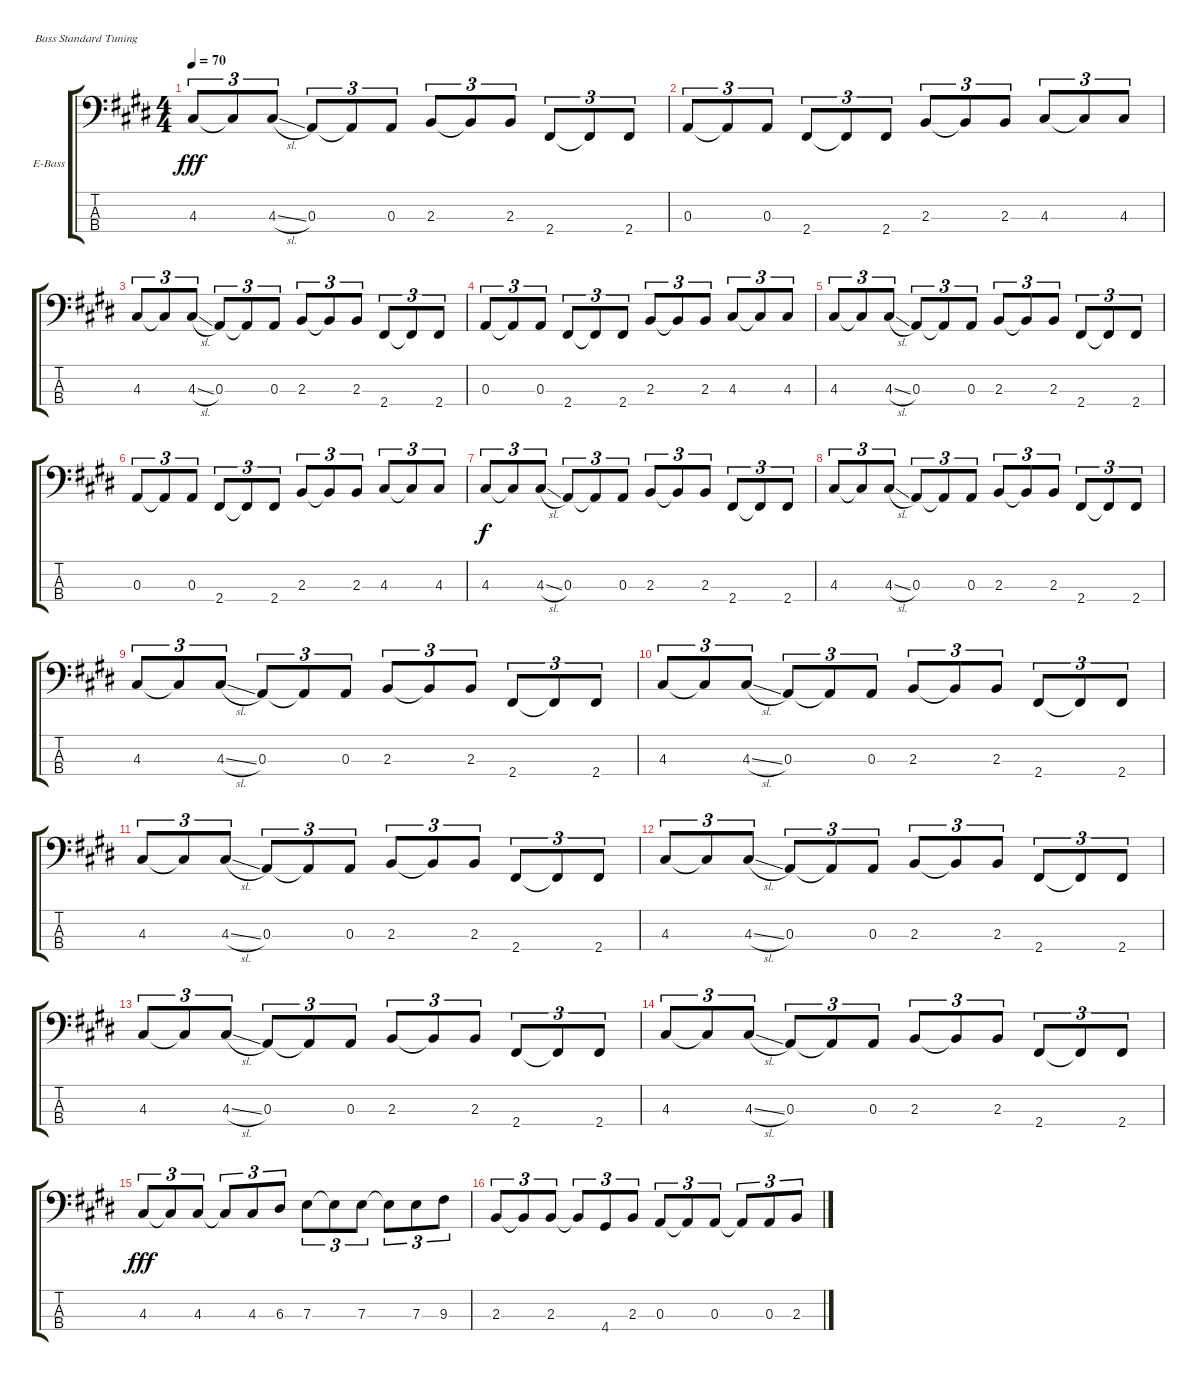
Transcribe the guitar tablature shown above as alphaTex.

\defaultSystemsLayout 4
\bracketExtendMode groupsimilarinstruments
\firstSystemTrackNameOrientation horizontal
\otherSystemsTrackNameOrientation horizontal
\track ("Electric Bass" "E-Bass") {instrument electricbassfinger}
\staff {score tabs}
\tuning (G2 D2 A1 E1)
\ts (4 4)
\tempo 70
\clef f4
\ks c#minor
4.3.8{tu (3 2) dy fff} 4.3{t}.8{tu (3 2)} 4.3{sl}.8{tu (3 2)} 0.3.8{tu (3 2)} 0.3{t}.8{tu (3 2)} 0.3.8{tu (3 2)} 2.3.8{tu (3 2)} 2.3{t}.8{tu (3 2)} 2.3.8{tu (3 2)} 2.4.8{tu (3 2)} 2.4{t}.8{tu (3 2)} 2.4.8{tu (3 2)} |
0.3.8{tu (3 2)} 0.3{t}.8{tu (3 2)} 0.3.8{tu (3 2)} 2.4.8{tu (3 2)} 2.4{t}.8{tu (3 2)} 2.4.8{tu (3 2)} 2.3.8{tu (3 2)} 2.3{t}.8{tu (3 2)} 2.3.8{tu (3 2)} 4.3.8{tu (3 2)} 4.3{t}.8{tu (3 2)} 4.3.8{tu (3 2)} |
4.3.8{tu (3 2)} 4.3{t}.8{tu (3 2)} 4.3{sl}.8{tu (3 2)} 0.3.8{tu (3 2)} 0.3{t}.8{tu (3 2)} 0.3.8{tu (3 2)} 2.3.8{tu (3 2)} 2.3{t}.8{tu (3 2)} 2.3.8{tu (3 2)} 2.4.8{tu (3 2)} 2.4{t}.8{tu (3 2)} 2.4.8{tu (3 2)} |
0.3.8{tu (3 2)} 0.3{t}.8{tu (3 2)} 0.3.8{tu (3 2)} 2.4.8{tu (3 2)} 2.4{t}.8{tu (3 2)} 2.4.8{tu (3 2)} 2.3.8{tu (3 2)} 2.3{t}.8{tu (3 2)} 2.3.8{tu (3 2)} 4.3.8{tu (3 2)} 4.3{t}.8{tu (3 2)} 4.3.8{tu (3 2)} |
4.3.8{tu (3 2)} 4.3{t}.8{tu (3 2)} 4.3{sl}.8{tu (3 2)} 0.3.8{tu (3 2)} 0.3{t}.8{tu (3 2)} 0.3.8{tu (3 2)} 2.3.8{tu (3 2)} 2.3{t}.8{tu (3 2)} 2.3.8{tu (3 2)} 2.4.8{tu (3 2)} 2.4{t}.8{tu (3 2)} 2.4.8{tu (3 2)} |
0.3.8{tu (3 2)} 0.3{t}.8{tu (3 2)} 0.3.8{tu (3 2)} 2.4.8{tu (3 2)} 2.4{t}.8{tu (3 2)} 2.4.8{tu (3 2)} 2.3.8{tu (3 2)} 2.3{t}.8{tu (3 2)} 2.3.8{tu (3 2)} 4.3.8{tu (3 2)} 4.3{t}.8{tu (3 2)} 4.3.8{tu (3 2)} |
4.3.8{tu (3 2) dy f} 4.3{t}.8{tu (3 2)} 4.3{sl}.8{tu (3 2)} 0.3.8{tu (3 2)} 0.3{t}.8{tu (3 2)} 0.3.8{tu (3 2)} 2.3.8{tu (3 2)} 2.3{t}.8{tu (3 2)} 2.3.8{tu (3 2)} 2.4.8{tu (3 2)} 2.4{t}.8{tu (3 2)} 2.4.8{tu (3 2)} |
4.3.8{tu (3 2)} 4.3{t}.8{tu (3 2)} 4.3{sl}.8{tu (3 2)} 0.3.8{tu (3 2)} 0.3{t}.8{tu (3 2)} 0.3.8{tu (3 2)} 2.3.8{tu (3 2)} 2.3{t}.8{tu (3 2)} 2.3.8{tu (3 2)} 2.4.8{tu (3 2)} 2.4{t}.8{tu (3 2)} 2.4.8{tu (3 2)} |
4.3.8{tu (3 2)} 4.3{t}.8{tu (3 2)} 4.3{sl}.8{tu (3 2)} 0.3.8{tu (3 2)} 0.3{t}.8{tu (3 2)} 0.3.8{tu (3 2)} 2.3.8{tu (3 2)} 2.3{t}.8{tu (3 2)} 2.3.8{tu (3 2)} 2.4.8{tu (3 2)} 2.4{t}.8{tu (3 2)} 2.4.8{tu (3 2)} |
4.3.8{tu (3 2)} 4.3{t}.8{tu (3 2)} 4.3{sl}.8{tu (3 2)} 0.3.8{tu (3 2)} 0.3{t}.8{tu (3 2)} 0.3.8{tu (3 2)} 2.3.8{tu (3 2)} 2.3{t}.8{tu (3 2)} 2.3.8{tu (3 2)} 2.4.8{tu (3 2)} 2.4{t}.8{tu (3 2)} 2.4.8{tu (3 2)} |
4.3.8{tu (3 2)} 4.3{t}.8{tu (3 2)} 4.3{sl}.8{tu (3 2)} 0.3.8{tu (3 2)} 0.3{t}.8{tu (3 2)} 0.3.8{tu (3 2)} 2.3.8{tu (3 2)} 2.3{t}.8{tu (3 2)} 2.3.8{tu (3 2)} 2.4.8{tu (3 2)} 2.4{t}.8{tu (3 2)} 2.4.8{tu (3 2)} |
4.3.8{tu (3 2)} 4.3{t}.8{tu (3 2)} 4.3{sl}.8{tu (3 2)} 0.3.8{tu (3 2)} 0.3{t}.8{tu (3 2)} 0.3.8{tu (3 2)} 2.3.8{tu (3 2)} 2.3{t}.8{tu (3 2)} 2.3.8{tu (3 2)} 2.4.8{tu (3 2)} 2.4{t}.8{tu (3 2)} 2.4.8{tu (3 2)} |
4.3.8{tu (3 2)} 4.3{t}.8{tu (3 2)} 4.3{sl}.8{tu (3 2)} 0.3.8{tu (3 2)} 0.3{t}.8{tu (3 2)} 0.3.8{tu (3 2)} 2.3.8{tu (3 2)} 2.3{t}.8{tu (3 2)} 2.3.8{tu (3 2)} 2.4.8{tu (3 2)} 2.4{t}.8{tu (3 2)} 2.4.8{tu (3 2)} |
4.3.8{tu (3 2)} 4.3{t}.8{tu (3 2)} 4.3{sl}.8{tu (3 2)} 0.3.8{tu (3 2)} 0.3{t}.8{tu (3 2)} 0.3.8{tu (3 2)} 2.3.8{tu (3 2)} 2.3{t}.8{tu (3 2)} 2.3.8{tu (3 2)} 2.4.8{tu (3 2)} 2.4{t}.8{tu (3 2)} 2.4.8{tu (3 2)} |
4.3.8{tu (3 2) dy fff} 4.3{t}.8{tu (3 2)} 4.3.8{tu (3 2)} 4.3{t}.8{tu (3 2)} 4.3.8{tu (3 2)} 6.3.8{tu (3 2)} 7.3.8{tu (3 2)} 7.3{t}.8{tu (3 2)} 7.3.8{tu (3 2)} 7.3{t}.8{tu (3 2)} 7.3.8{tu (3 2)} 9.3.8{tu (3 2)} |
2.3.8{tu (3 2)} 2.3{t}.8{tu (3 2)} 2.3.8{tu (3 2)} 2.3{t}.8{tu (3 2)} 4.4.8{tu (3 2)} 2.3.8{tu (3 2)} 0.3.8{tu (3 2)} 0.3{t}.8{tu (3 2)} 0.3.8{tu (3 2)} 0.3{t}.8{tu (3 2)} 0.3.8{tu (3 2)} 2.3.8{tu (3 2)}
